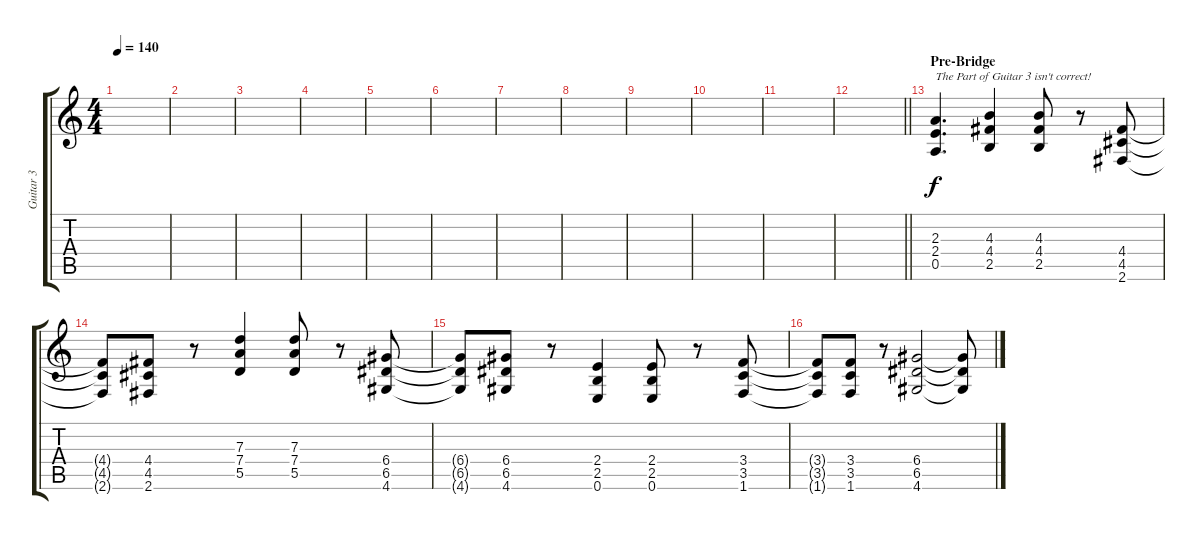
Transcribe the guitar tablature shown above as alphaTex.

\track ("Guitar 3" "Guitar 3") {instrument distortionguitar}
\staff {score tabs}
\tuning (E4 B3 G3 D3 A2 E2) {hide}
\ts (4 4)
\tempo 140
\clef g2
\ks c
|
|
|
|
|
|
|
|
|
|
|
\barLineRight lightlight
|
\section ("" "Pre-Bridge")
(2.3 2.4 0.5).4{d txt "The Part of Guitar 3 isn't correct!"} (4.3 4.4 2.5).4 (4.3 4.4 2.5).8 r.8 (4.4 4.5 2.6).8 |
(4.4{t} 4.5{t} 2.6{t}).8 (4.4 4.5 2.6).8 r.8 (7.3 7.4 5.5).4 (7.3 7.4 5.5).8 r.8 (6.4 6.5 4.6).8 |
(6.4{t} 6.5{t} 4.6{t}).8 (6.4 6.5 4.6).8 r.8 (2.4 2.5 0.6).4 (2.4 2.5 0.6).8 r.8 (3.4 3.5 1.6).8 |
(3.4{t} 3.5{t} 1.6{t}).8 (3.4 3.5 1.6).8 r.8 (6.4 6.5 4.6).2 (6.4{t} 6.5{t} 4.6{t}).8
